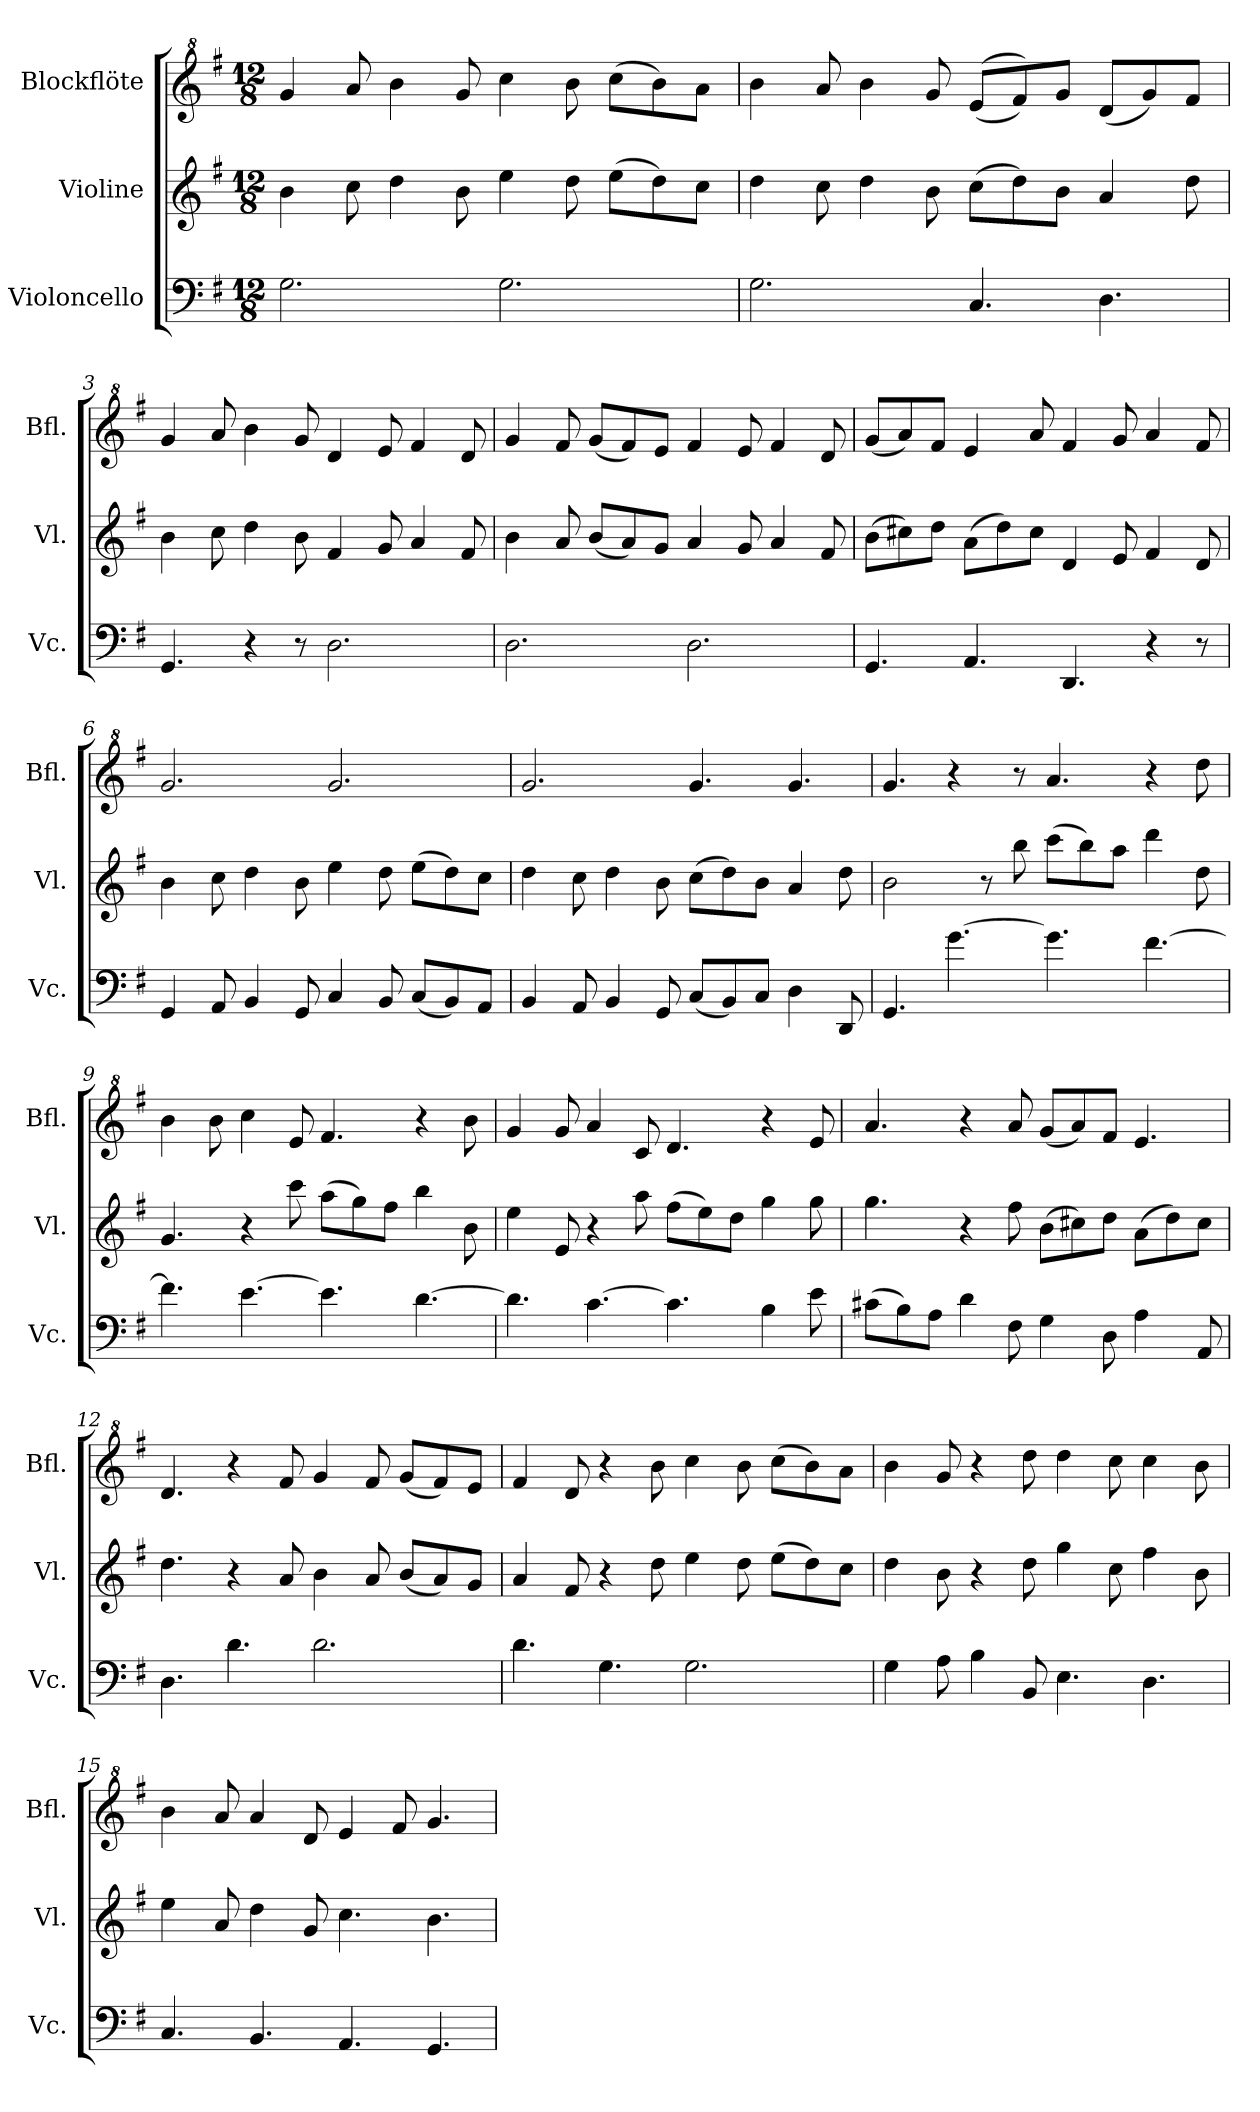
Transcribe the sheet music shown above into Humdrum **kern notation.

**kern	**kern	**kern
*part3	*part2	*part1
*staff3	*staff2	*staff1
*I"Violoncello	*I"Violine	*I"Blockflöte
*I'Vc.	*I'Vl.	*I'Bfl.
*clefF4	*clefG2	*clefG^2
*k[f#]	*k[f#]	*k[f#]
*M12/8	*M12/8	*M12/8
=1	=1	=1
2.G\	4b\	4gg/
.	8cc\	8aa/
.	4dd\	4bb\
.	8b\	8gg/
2.G\	4ee\	4ccc\
.	8dd\	8bb\
.	(8ee\L	(8ccc\L
.	8dd\)	8bb\)
.	8cc\J	8aa\J
=2	=2	=2
2.G\	4dd\	4bb\
.	8cc\	8aa/
.	4dd\	4bb\
.	8b\	8gg/
4.C/	(8cc\L	((8ee/L
.	8dd\)	8ff#/))
.	8b\J	8gg/J
4.D\	4a/	(8dd/L
.	.	8gg/)
.	8dd\	8ff#/J
=3	=3	=3
4.GG/	4b\	4gg/
.	8cc\	8aa/
4r	4dd\	4bb\
8r	8b\	8gg/
2.D\	4f#/	4dd/
.	8g/	8ee/
.	4a/	4ff#/
.	8f#/	8dd/
!!LO:LB:g=z
=4	=4	=4
2.D\	4b\	4gg/
.	8a/	8ff#/
.	(8b/L	(8gg/L
.	8a/)	8ff#/)
.	8g/J	8ee/J
2.D\	4a/	4ff#/
.	8g/	8ee/
.	4a/	4ff#/
.	8f#/	8dd/
=5	=5	=5
4.GG/	(8b\L	(8gg/L
.	8cc#X\)	8aa/)
.	8dd\J	8ff#/J
4.AA/	(8a\L	4ee/
.	8dd\)	.
.	8cc#\J	8aa/
4.DD/	4d/	4ff#/
.	8e/	8gg/
4r	4f#/	4aa/
8r	8d/	8ff#/
=6	=6	=6
4GG/	4b\	2.gg/
8AA/	8cc\	.
4BB/	4dd\	.
8GG/	8b\	.
4C/	4ee\	2.gg/
8BB/	8dd\	.
(8C/L	(8ee\L	.
8BB/)	8dd\)	.
8AA/J	8cc\J	.
!!LO:LB:g=z
=7	=7	=7
4BB/	4dd\	2.gg/
8AA/	8cc\	.
4BB/	4dd\	.
8GG/	8b\	.
(8C/L	(8cc\L	4.gg/
8BB/)	8dd\)	.
8C/J	8b\J	.
4D\	4a/	4.gg/
8DD/	8dd\	.
=8	=8	=8
4.GG/	2b\	4.gg/
[4.g\	.	4r
.	8r	.
.	8bb\	8r
4.g\]	(8ccc\L	4.aa/
.	8bb\)	.
.	8aa\J	.
[4.f#\	4ddd\	4r
.	8dd\	8ddd\
=9	=9	=9
4.f#\]	4.g/	4bb\
.	.	8bb\
[4.e\	4r	4ccc\
.	8ccc\	8ee/
4.e\]	(8aa\L	4.ff#/
.	8gg\)	.
.	8ff#\J	.
[4.d\	4bb\	4r
.	8b\	8bb\
=10	=10	=10
4.d\]	4ee\	4gg/
.	8e/	8gg/
[4.c\	4r	4aa/
.	8aa\	8cc/
4.c\]	(8ff#\L	4.dd/
.	8ee\)	.
.	8dd\J	.
4B\	4gg\	4r
8e\	8gg\	8ee/
!!LO:LB:g=z
=11	=11	=11
(8c#X\L	4.gg\	4.aa/
8B\)	.	.
8A\J	.	.
4d\	4r	4r
8F#\	8ff#\	8aa/
4G\	(8b\L	(8gg/L
.	8cc#X\)	8aa/)
8D\	8dd\J	8ff#/J
4A\	(8a\L	4.ee/
.	8dd\)	.
8AA/	8cc#\J	.
=12	=12	=12
4.D\	4.dd\	4.dd/
4.d\	4r	4r
.	8a/	8ff#/
2.d\	4b\	4gg/
.	8a/	8ff#/
.	(8b/L	(8gg/L
.	8a/)	8ff#/)
.	8g/J	8ee/J
=13	=13	=13
4.d\	4a/	4ff#/
.	8f#/	8dd/
4.G\	4r	4r
.	8dd\	8bb\
2.G\	4ee\	4ccc\
.	8dd\	8bb\
.	(8ee\L	(8ccc\L
.	8dd\)	8bb\)
.	8cc\J	8aa\J
=14	=14	=14
4G\	4dd\	4bb\
8A\	8b\	8gg/
4B\	4r	4r
8BB/	8dd\	8ddd\
4.E\	4gg\	4ddd\
.	8cc\	8ccc\
4.D\	4ff#\	4ccc\
.	8b\	8bb\
!!LO:PB:g=z
=15	=15	=15
4.C/	4ee\	4bb\
.	8a/	8aa/
4.BB/	4dd\	4aa/
.	8g/	8dd/
4.AA/	4.cc\	4ee/
.	.	8ff#/
4.GG/	4.b\	4.gg/
=	=	=
*-	*-	*-
